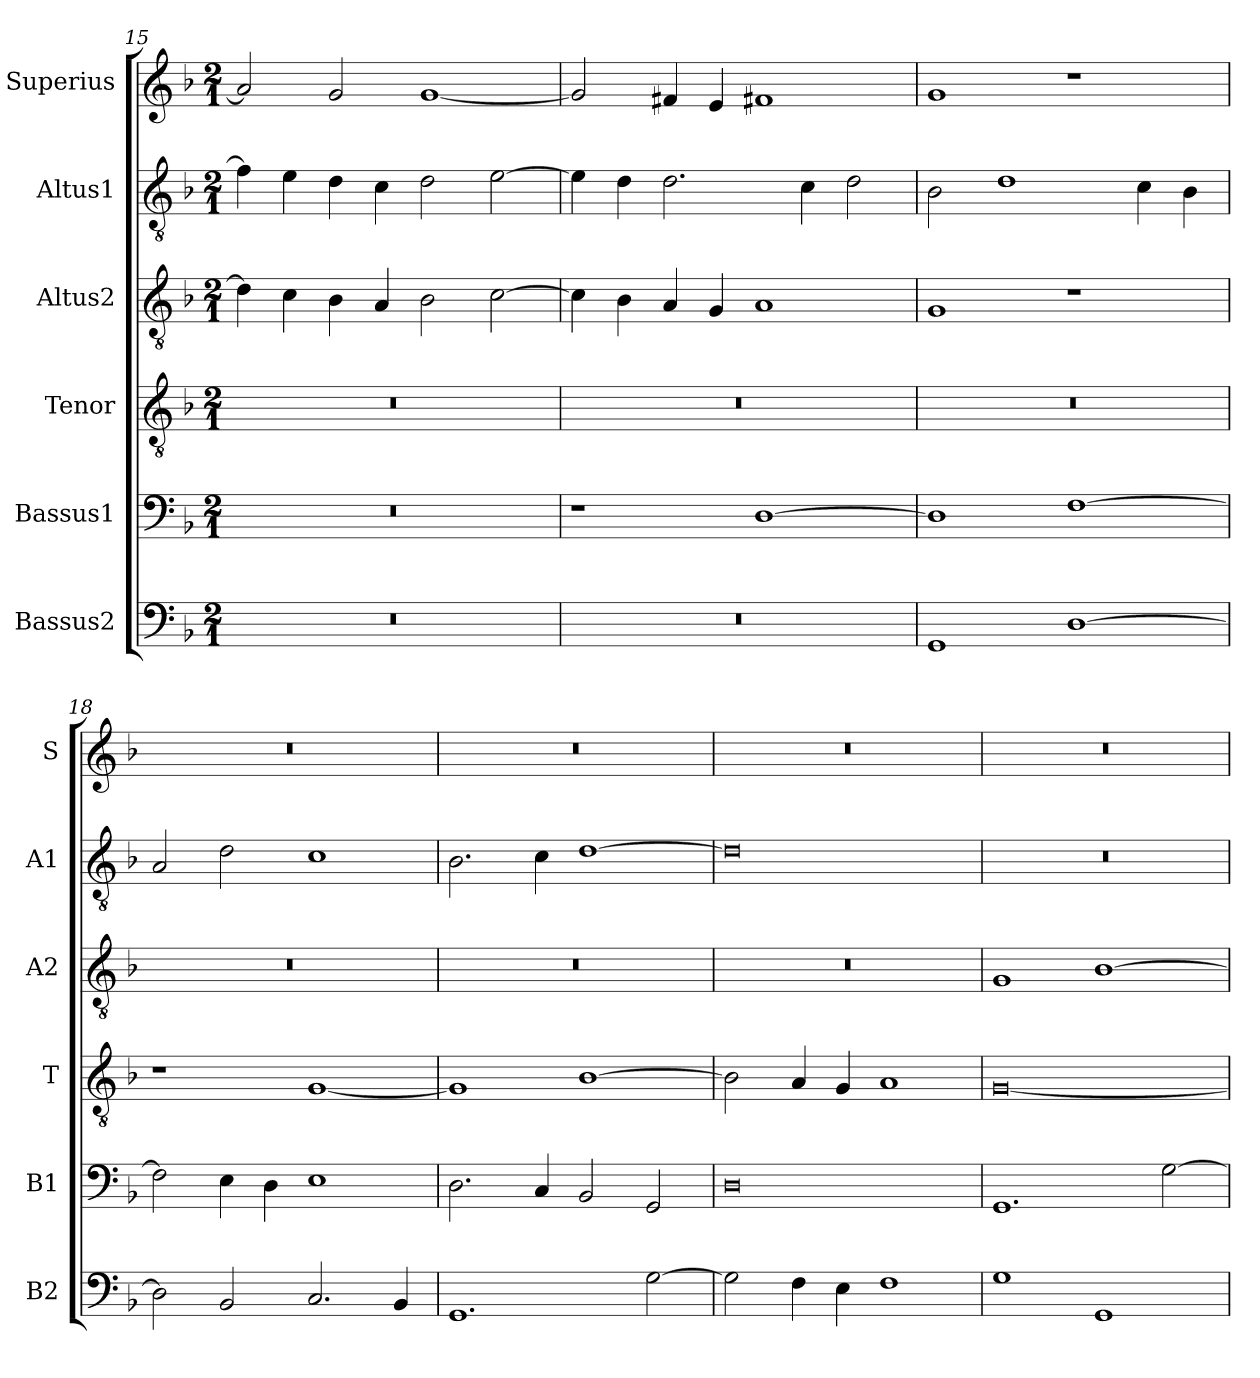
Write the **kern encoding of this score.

**kern	**kern	**kern	**kern	**kern	**kern
*part6	*part5	*part4	*part3	*part2	*part1
*staff6	*staff5	*staff4	*staff3	*staff2	*staff1
*I"Bassus2	*I"Bassus1	*I"Tenor	*I"Altus2	*I"Altus1	*I"Superius
*I'B2	*I'B1	*I'T	*I'A2	*I'A1	*I'S
*clefF4	*clefF4	*clefGv2	*clefGv2	*clefGv2	*clefG2
*k[b-]	*k[b-]	*k[b-]	*k[b-]	*k[b-]	*k[b-]
*M2/1	*M2/1	*M2/1	*M2/1	*M2/1	*M2/1
=15	=15	=15	=15	=15	=15
0r	0r	0r	4d\]	4f\]	2a/]
.	.	.	4c\	4e\	.
.	.	.	4B-\	4d\	2g/
.	.	.	4A/	4c\	.
.	.	.	2B-\	2d\	[1g
.	.	.	[2c\	[2e\	.
=16	=16	=16	=16	=16	=16
0r	1r	0r	4c\]	4e\]	2g/]
.	.	.	4B-\	4d\	.
.	.	.	4A/	2.d\	4f#X/
.	.	.	4G/	.	4e/
.	[1D	.	1A	.	1f#X
.	.	.	.	4c\	.
.	.	.	.	2d\	.
=17	=17	=17	=17	=17	=17
1GG	1D]	0r	1G	2B-\	1g
.	.	.	.	1d	.
[1D	[1F	.	1r	.	1r
.	.	.	.	4c\	.
.	.	.	.	4B-\	.
=18	=18	=18	=18	=18	=18
2D\]	2F\]	1r	0r	2A/	0r
2BB-/	4E\	.	.	2d\	.
.	4D\	.	.	.	.
2.C/	1E	[1G	.	1c	.
4BB-/	.	.	.	.	.
=19	=19	=19	=19	=19	=19
1.GG	2.D\	1G]	0r	2.B-\	0r
.	4C/	.	.	4c\	.
.	2BB-/	[1B-	.	[1d	.
[2G\	2GG/	.	.	.	.
=20	=20	=20	=20	=20	=20
2G\]	0D	2B-\]	0r	0d]	0r
4F\	.	4A/	.	.	.
4E\	.	4G/	.	.	.
1F	.	1A	.	.	.
=21	=21	=21	=21	=21	=21
1G	1.GG	[0G	1G	0r	0r
1GG	.	.	[1B-	.	.
.	[2G\	.	.	.	.
=	=	=	=	=	=
*-	*-	*-	*-	*-	*-
